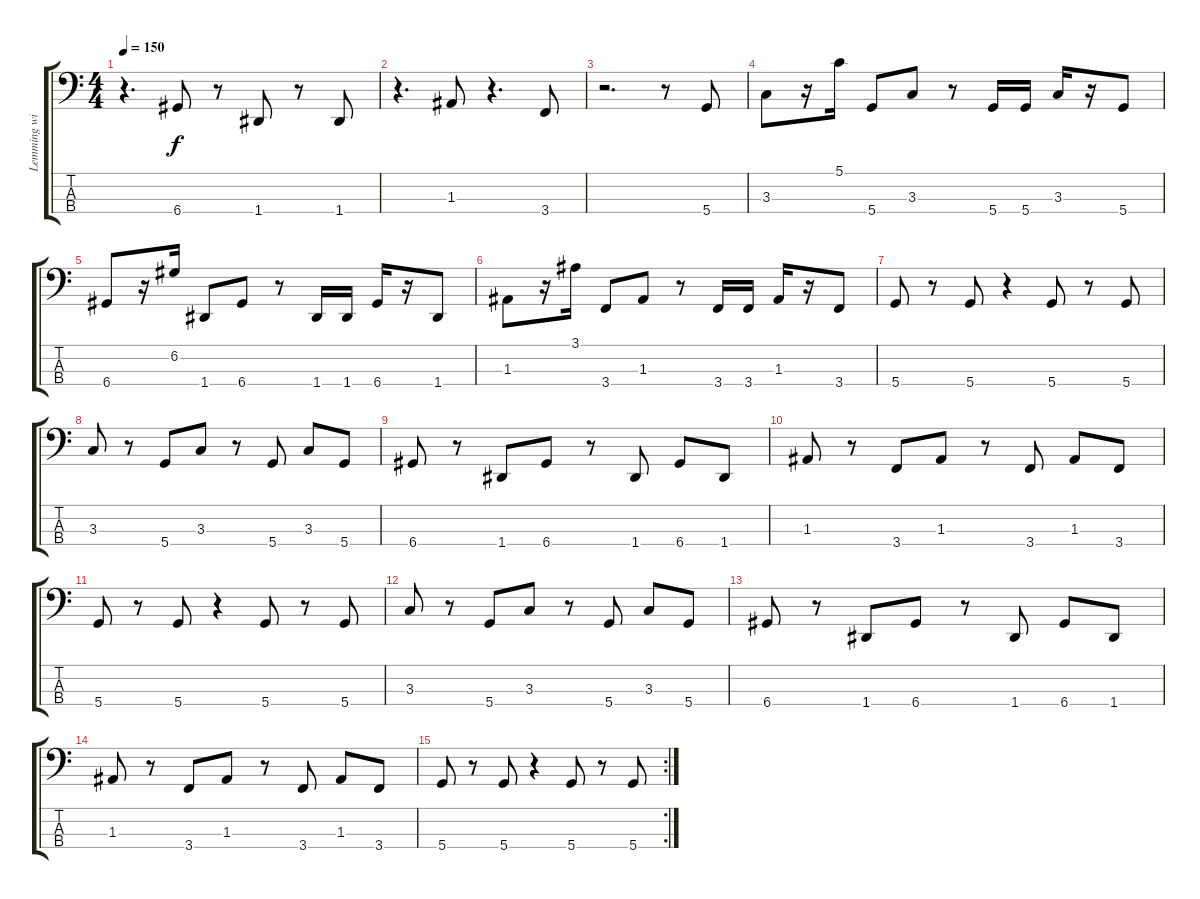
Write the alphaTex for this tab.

\track ("Lemming with Bass" "Lemming wi") {instrument electricbasspick}
\staff {score tabs}
\tuning (G2 D2 A1 D1) {hide}
\ts (4 4)
\tempo 150
\clef f4
\ks c
r.4{d dy f} 6.4.8 r.8 1.4.8 r.8 1.4.8 |
r.4{d} 1.3.8 r.4{d} 3.4.8 |
r.2{d} r.8 5.4.8 |
3.3.8 r.16 5.1.16 5.4.8 3.3.8 r.8 5.4.16 5.4.16 3.3.16 r.16 5.4.8 |
6.4.8 r.16 6.2.16 1.4.8 6.4.8 r.8 1.4.16 1.4.16 6.4.16 r.16 1.4.8 |
1.3.8 r.16 3.1.16 3.4.8 1.3.8 r.8 3.4.16 3.4.16 1.3.16 r.16 3.4.8 |
5.4.8 r.8 5.4.8 r.4 5.4.8 r.8 5.4.8 |
3.3.8 r.8 5.4.8 3.3.8 r.8 5.4.8 3.3.8 5.4.8 |
6.4.8 r.8 1.4.8 6.4.8 r.8 1.4.8 6.4.8 1.4.8 |
1.3.8 r.8 3.4.8 1.3.8 r.8 3.4.8 1.3.8 3.4.8 |
5.4.8 r.8 5.4.8 r.4 5.4.8 r.8 5.4.8 |
3.3.8 r.8 5.4.8 3.3.8 r.8 5.4.8 3.3.8 5.4.8 |
6.4.8 r.8 1.4.8 6.4.8 r.8 1.4.8 6.4.8 1.4.8 |
1.3.8 r.8 3.4.8 1.3.8 r.8 3.4.8 1.3.8 3.4.8 |
\rc 2
5.4.8 r.8 5.4.8 r.4 5.4.8 r.8 5.4.8
